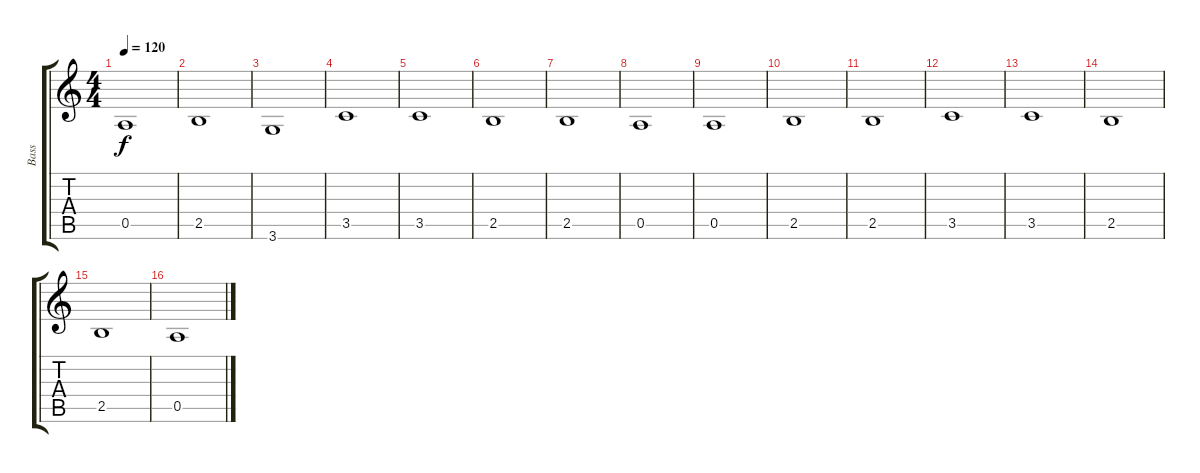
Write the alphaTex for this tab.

\track ("Bass" "Bass") {instrument electricbassfinger}
\staff {score tabs}
\tuning (E4 B3 G3 D3 A2 E2) {hide}
\ts (4 4)
\tempo 120
\clef g2
\ks c
0.5.1{dy f} |
2.5.1 |
3.6.1 |
3.5.1 |
3.5.1 |
2.5.1 |
2.5.1 |
0.5.1 |
0.5.1 |
2.5.1 |
2.5.1 |
3.5.1 |
3.5.1 |
2.5.1 |
2.5.1 |
0.5.1
